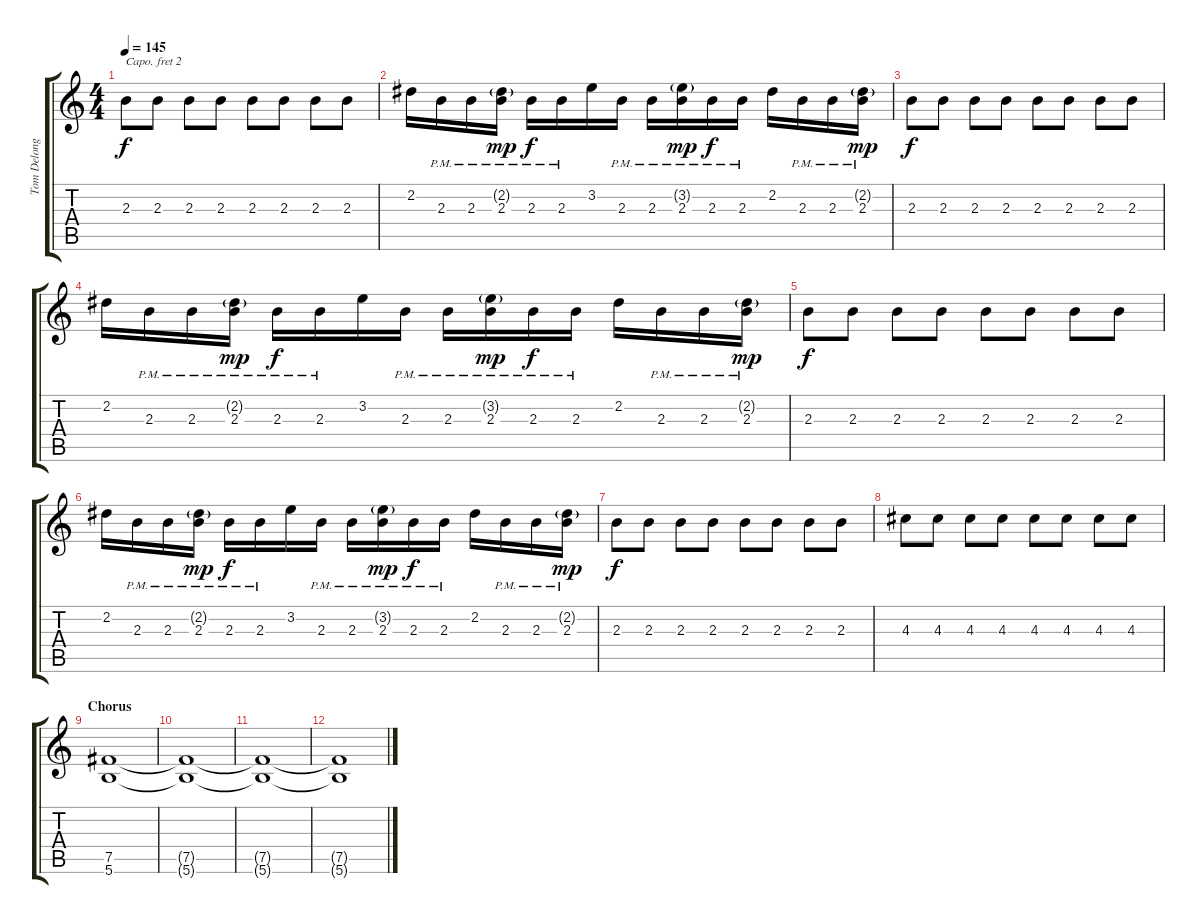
\track ("Tom Delonge (Lead Guitar)" "Tom Delong") {instrument electricguitarclean}
\staff {score tabs}
\capo 2
\tuning (E4 B3 G3 D3 A2 E2) {hide}
\ts (4 4)
\tempo 145
\clef g2
\ks c
2.3.8{dy f} 2.3.8 2.3.8 2.3.8 2.3.8 2.3.8 2.3.8 2.3.8 |
2.2.16 2.3{pm}.16 2.3{pm}.16 (2.2{g} 2.3{pm}).16{dy mp} 2.3{pm}.16{dy f} 2.3{pm}.16 3.2.16 2.3{pm}.16 2.3{pm}.16 (3.2{g} 2.3{pm}).16{dy mp} 2.3{pm}.16{dy f} 2.3{pm}.16 2.2.16 2.3{pm}.16 2.3{pm}.16 (2.2{g} 2.3{pm}).16{dy mp} |
2.3.8{dy f} 2.3.8 2.3.8 2.3.8 2.3.8 2.3.8 2.3.8 2.3.8 |
2.2.16 2.3{pm}.16 2.3{pm}.16 (2.2{g} 2.3{pm}).16{dy mp} 2.3{pm}.16{dy f} 2.3{pm}.16 3.2.16 2.3{pm}.16 2.3{pm}.16 (3.2{g} 2.3{pm}).16{dy mp} 2.3{pm}.16{dy f} 2.3{pm}.16 2.2.16 2.3{pm}.16 2.3{pm}.16 (2.2{g} 2.3{pm}).16{dy mp} |
2.3.8{dy f} 2.3.8 2.3.8 2.3.8 2.3.8 2.3.8 2.3.8 2.3.8 |
2.2.16 2.3{pm}.16 2.3{pm}.16 (2.2{g} 2.3{pm}).16{dy mp} 2.3{pm}.16{dy f} 2.3{pm}.16 3.2.16 2.3{pm}.16 2.3{pm}.16 (3.2{g} 2.3{pm}).16{dy mp} 2.3{pm}.16{dy f} 2.3{pm}.16 2.2.16 2.3{pm}.16 2.3{pm}.16 (2.2{g} 2.3{pm}).16{dy mp} |
2.3.8{dy f} 2.3.8 2.3.8 2.3.8 2.3.8 2.3.8 2.3.8 2.3.8 |
4.3.8 4.3.8 4.3.8 4.3.8 4.3.8 4.3.8 4.3.8 4.3.8 |
\section ("" "Chorus")
(7.5 5.6).1 |
(7.5{t} 5.6{t}).1 |
(7.5{t} 5.6{t}).1 |
(7.5{t} 5.6{t}).1
